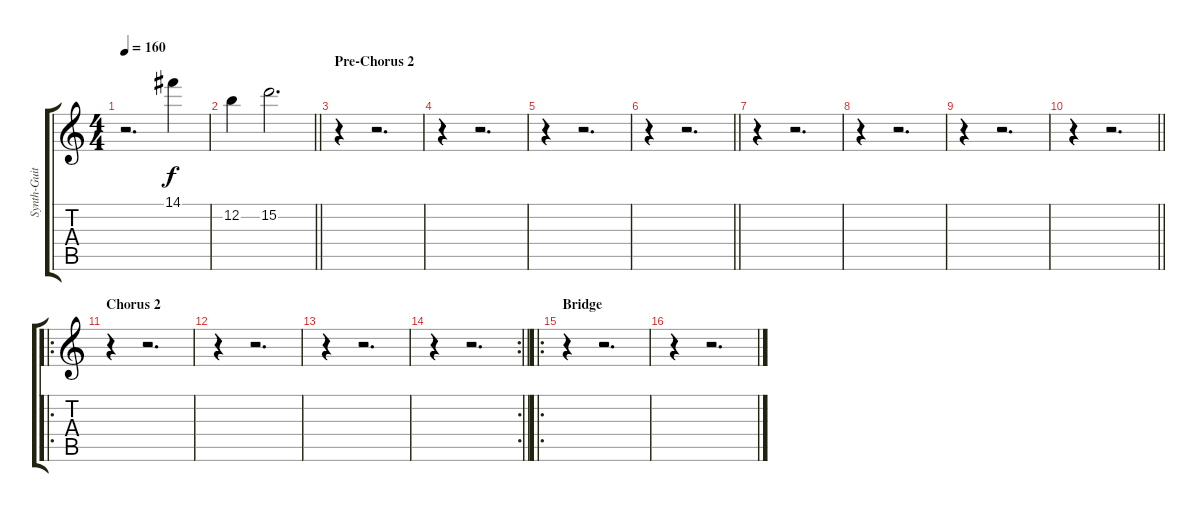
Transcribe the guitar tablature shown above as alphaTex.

\track ("Synth-Guitar" "Synth-Guit") {instrument overdrivenguitar}
\staff {score tabs}
\tuning (E4 B3 G3 D3 A2 E2) {hide}
\ts (4 4)
\tempo 160
\clef g2
\ks c
r.2{d dy f} 14.1.4 |
\barLineRight lightlight
12.2.4 15.2.2{d} |
\section ("" "Pre-Chorus 2")
r.4 r.2{d} |
r.4 r.2{d} |
r.4 r.2{d} |
\barLineRight lightlight
r.4 r.2{d} |
r.4 r.2{d} |
r.4 r.2{d} |
r.4 r.2{d} |
\barLineRight lightlight
r.4 r.2{d} |
\ro
\section ("" "Chorus 2")
r.4 r.2{d} |
r.4 r.2{d} |
r.4 r.2{d} |
\rc 2
\barLineRight lightlight
r.4 r.2{d} |
\ro
\section ("" "Bridge")
r.4 r.2{d} |
r.4 r.2{d}
